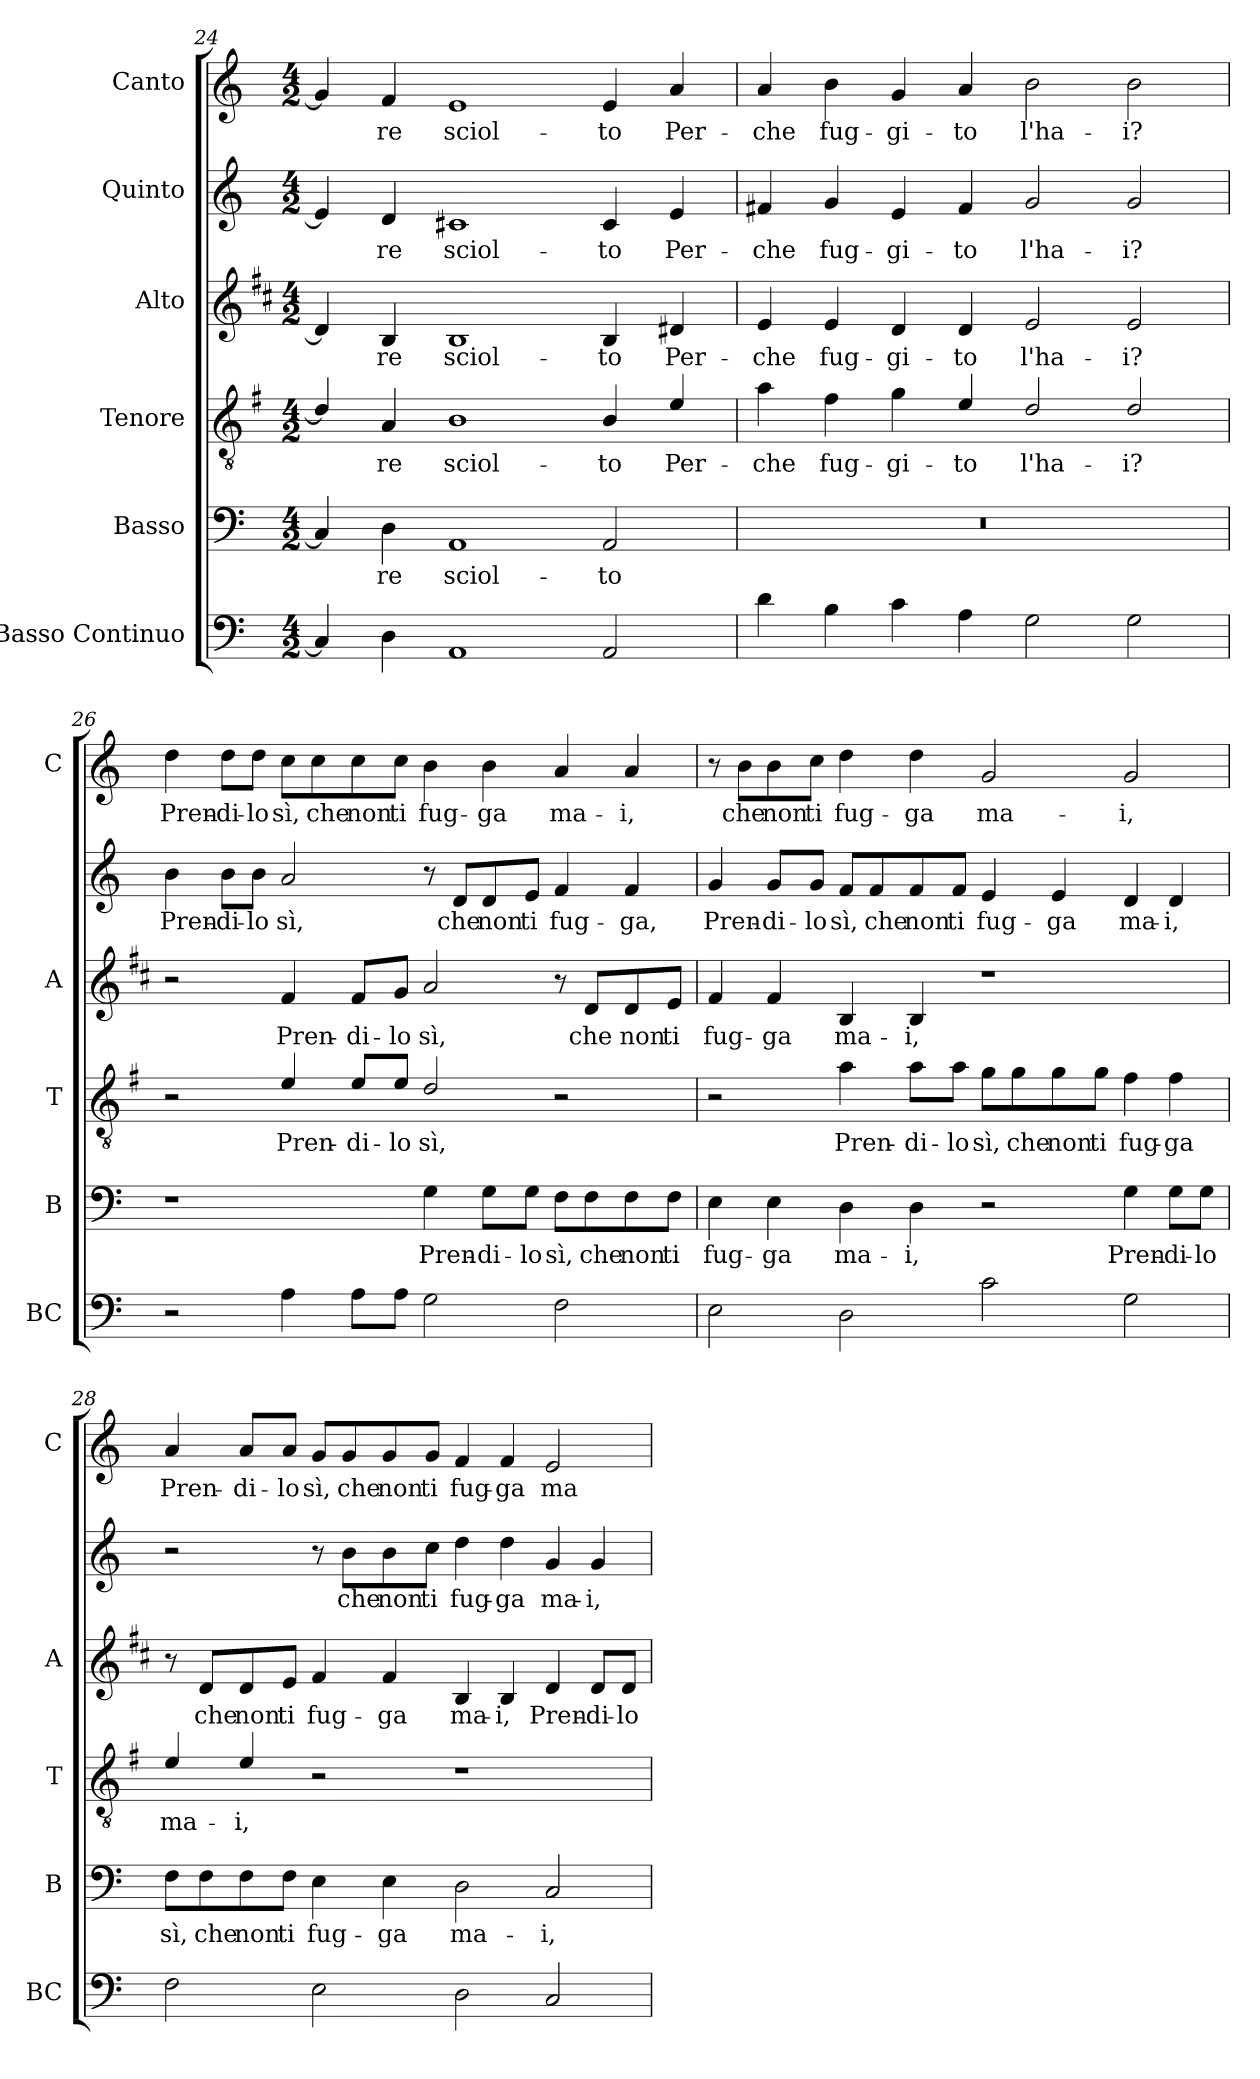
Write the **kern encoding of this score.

**kern	**kern	**text	**kern	**text	**kern	**text	**kern	**text	**kern	**text
*part6	*part5	*part5	*part4	*part4	*part3	*part3	*part2	*part2	*part1	*part1
*staff6	*staff5	*staff5	*staff4	*staff4	*staff3	*staff3	*staff2	*staff2	*staff1	*staff1
*I"Basso Continuo	*I"Basso	*	*I"Tenore	*	*I"Alto	*	*I"Quinto	*	*I"Canto	*
*I'BC	*I'B	*	*I'T	*	*I'A	*	*	*	*I'C	*
*clefF4	*clefF4	*	*clefGv2	*	*clefG2	*	*clefG2	*	*clefG2	*
*	*	*	*ITrd4c7	*	*ITrd1c2	*	*	*	*	*
*k[]	*k[]	*	*k[]	*	*k[]	*	*k[]	*	*k[]	*
*C:	*C:	*	*C:	*	*C:	*	*C:	*	*C:	*
*M4/2	*M4/2	*	*M4/2	*	*M4/2	*	*M4/2	*	*M4/2	*
=24	=24	=24	=24	=24	=24	=24	=24	=24	=24	=24
4C/]	4C/]	.	4G/]	.	4c/]	.	4e/]	.	4g/]	.
!	!	!LO:LY:b	!	!LO:LY:b	!	!LO:LY:b	!	!LO:LY:b	!	!LO:LY:b
4D\	4D\	-re	4D/	-re	4A/	-re	4d/	-re	4f/	-re
!	!	!LO:LY:b	!	!LO:LY:b	!	!LO:LY:b	!	!LO:LY:b	!	!LO:LY:b
1AA	1AA	sciol-	1E	sciol-	1A	sciol-	1c#X	sciol-	1e	sciol-
!	!	!LO:LY:b	!	!LO:LY:b	!	!LO:LY:b	!	!LO:LY:b	!	!LO:LY:b
2AA/	2AA/	-to	4E/	-to	4A/	-to	4c#/	-to	4e/	-to
!	!	!	!	!LO:LY:b	!	!LO:LY:b	!	!LO:LY:b	!	!LO:LY:b
.	.	.	4A/	Per-	4c#X/	Per-	4e/	Per-	4a/	Per-
=25	=25	=25	=25	=25	=25	=25	=25	=25	=25	=25
!	!	!	!	!LO:LY:b	!	!LO:LY:b	!	!LO:LY:b	!	!LO:LY:b
4d\	0r	.	4d\	-che	4d/	-che	4f#X/	-che	4a/	-che
!	!	!	!	!LO:LY:b	!	!LO:LY:b	!	!LO:LY:b	!	!LO:LY:b
4B\	.	.	4B\	fug-	4d/	fug-	4g/	fug-	4b\	fug-
!	!	!	!	!LO:LY:b	!	!LO:LY:b	!	!LO:LY:b	!	!LO:LY:b
4c\	.	.	4c\	-gi-	4c/	-gi-	4e/	-gi-	4g/	-gi-
!	!	!	!	!LO:LY:b	!	!LO:LY:b	!	!LO:LY:b	!	!LO:LY:b
4A\	.	.	4A/	-to	4c/	-to	4f#/	-to	4a/	-to
!	!	!	!	!LO:LY:b	!	!LO:LY:b	!	!LO:LY:b	!	!LO:LY:b
2G\	.	.	2G/	l'ha-	2d/	l'ha-	2g/	l'ha-	2b\	l'ha-
!	!	!	!	!LO:LY:b	!	!LO:LY:b	!	!LO:LY:b	!	!LO:LY:b
2G\	.	.	2G/	-i?	2d/	-i?	2g/	-i?	2b\	-i?
!!LO:LB:g=z
=26	=26	=26	=26	=26	=26	=26	=26	=26	=26	=26
!	!	!	!	!	!	!	!	!LO:LY:b	!	!LO:LY:b
2r	1r	.	2r	.	2r	.	4b\	Pren-	4dd\	Pren-
!	!	!	!	!	!	!	!	!LO:LY:b	!	!LO:LY:b
.	.	.	.	.	.	.	8b\L	-di-	8dd\L	-di-
!	!	!	!	!	!	!	!	!LO:LY:b	!	!LO:LY:b
.	.	.	.	.	.	.	8b\J	-lo	8dd\J	-lo
!	!	!	!	!LO:LY:b	!	!LO:LY:b	!	!LO:LY:b	!	!LO:LY:b
4A\	.	.	4A/	Pren-	4e/	Pren-	2a/	sì,	8cc\L	sì,
!	!	!	!	!	!	!	!	!	!	!LO:LY:b
.	.	.	.	.	.	.	.	.	8cc\	che
!	!	!	!	!LO:LY:b	!	!LO:LY:b	!	!	!	!LO:LY:b
8A\L	.	.	8A/L	-di-	8e/L	-di-	.	.	8cc\	non
!	!	!	!	!LO:LY:b	!	!LO:LY:b	!	!	!	!LO:LY:b
8A\J	.	.	8A/J	-lo	8f/J	-lo	.	.	8cc\J	ti
!	!	!LO:LY:b	!	!LO:LY:b	!	!LO:LY:b	!	!	!	!LO:LY:b
2G\	4G\	Pren-	2G/	sì,	2g/	sì,	8r	.	4b\	fug-
!	!	!	!	!	!	!	!	!LO:LY:b	!	!
.	.	.	.	.	.	.	8d/L	che	.	.
!	!	!LO:LY:b	!	!	!	!	!	!LO:LY:b	!	!LO:LY:b
.	8G\L	-di-	.	.	.	.	8d/	non	4b\	-ga
!	!	!LO:LY:b	!	!	!	!	!	!LO:LY:b	!	!
.	8G\J	-lo	.	.	.	.	8e/J	ti	.	.
!	!	!LO:LY:b	!	!	!	!	!	!LO:LY:b	!	!LO:LY:b
2F\	8F\L	sì,	2r	.	8r	.	4f/	fug-	4a/	ma-
!	!	!LO:LY:b	!	!	!	!LO:LY:b	!	!	!	!
.	8F\	che	.	.	8c/L	che	.	.	.	.
!	!	!LO:LY:b	!	!	!	!LO:LY:b	!	!LO:LY:b	!	!LO:LY:b
.	8F\	non	.	.	8c/	non	4f/	-ga,	4a/	-i,
!	!	!LO:LY:b	!	!	!	!LO:LY:b	!	!	!	!
.	8F\J	ti	.	.	8d/J	ti	.	.	.	.
=27	=27	=27	=27	=27	=27	=27	=27	=27	=27	=27
!	!	!LO:LY:b	!	!	!	!LO:LY:b	!	!LO:LY:b	!	!
2E\	4E\	fug-	2r	.	4e/	fug-	4g/	Pren-	8r	.
!	!	!	!	!	!	!	!	!	!	!LO:LY:b
.	.	.	.	.	.	.	.	.	8b\L	che
!	!	!LO:LY:b	!	!	!	!LO:LY:b	!	!LO:LY:b	!	!LO:LY:b
.	4E\	-ga	.	.	4e/	-ga	8g/L	-di-	8b\	non
!	!	!	!	!	!	!	!	!LO:LY:b	!	!LO:LY:b
.	.	.	.	.	.	.	8g/J	-lo	8cc\J	ti
!	!	!LO:LY:b	!	!LO:LY:b	!	!LO:LY:b	!	!LO:LY:b	!	!LO:LY:b
2D\	4D\	ma-	4d\	Pren-	4A/	ma-	8f/L	sì,	4dd\	fug-
!	!	!	!	!	!	!	!	!LO:LY:b	!	!
.	.	.	.	.	.	.	8f/	che	.	.
!	!	!LO:LY:b	!	!LO:LY:b	!	!LO:LY:b	!	!LO:LY:b	!	!LO:LY:b
.	4D\	-i,	8d\L	-di-	4A/	-i,	8f/	non	4dd\	-ga
!	!	!	!	!LO:LY:b	!	!	!	!LO:LY:b	!	!
.	.	.	8d\J	-lo	.	.	8f/J	ti	.	.
!	!	!	!	!LO:LY:b	!	!	!	!LO:LY:b	!	!LO:LY:b
2c\	2r	.	8c\L	sì,	1r	.	4e/	fug-	2g/	ma-
!	!	!	!	!LO:LY:b	!	!	!	!	!	!
.	.	.	8c\	che	.	.	.	.	.	.
!	!	!	!	!LO:LY:b	!	!	!	!LO:LY:b	!	!
.	.	.	8c\	non	.	.	4e/	-ga	.	.
!	!	!	!	!LO:LY:b	!	!	!	!	!	!
.	.	.	8c\J	ti	.	.	.	.	.	.
!	!	!LO:LY:b	!	!LO:LY:b	!	!	!	!LO:LY:b	!	!LO:LY:b
2G\	4G\	Pren-	4B\	fug-	.	.	4d/	ma-	2g/	-i,
!	!	!LO:LY:b	!	!LO:LY:b	!	!	!	!LO:LY:b	!	!
.	8G\L	-di-	4B\	-ga	.	.	4d/	-i,	.	.
!	!	!LO:LY:b	!	!	!	!	!	!	!	!
.	8G\J	-lo	.	.	.	.	.	.	.	.
!!LO:PB:g=z
=28	=28	=28	=28	=28	=28	=28	=28	=28	=28	=28
!	!	!LO:LY:b	!	!LO:LY:b	!	!	!	!	!	!LO:LY:b
2F\	8F\L	sì,	4A/	ma-	8r	.	2r	.	4a/	Pren-
!	!	!LO:LY:b	!	!	!	!LO:LY:b	!	!	!	!
.	8F\	che	.	.	8c/L	che	.	.	.	.
!	!	!LO:LY:b	!	!LO:LY:b	!	!LO:LY:b	!	!	!	!LO:LY:b
.	8F\	non	4A/	-i,	8c/	non	.	.	8a/L	-di-
!	!	!LO:LY:b	!	!	!	!LO:LY:b	!	!	!	!LO:LY:b
.	8F\J	ti	.	.	8d/J	ti	.	.	8a/J	-lo
!	!	!LO:LY:b	!	!	!	!LO:LY:b	!	!	!	!LO:LY:b
2E\	4E\	fug-	2r	.	4e/	fug-	8r	.	8g/L	sì,
!	!	!	!	!	!	!	!	!LO:LY:b	!	!LO:LY:b
.	.	.	.	.	.	.	8b\L	che	8g/	che
!	!	!LO:LY:b	!	!	!	!LO:LY:b	!	!LO:LY:b	!	!LO:LY:b
.	4E\	-ga	.	.	4e/	-ga	8b\	non	8g/	non
!	!	!	!	!	!	!	!	!LO:LY:b	!	!LO:LY:b
.	.	.	.	.	.	.	8cc\J	ti	8g/J	ti
!	!	!LO:LY:b	!	!	!	!LO:LY:b	!	!LO:LY:b	!	!LO:LY:b
2D\	2D\	ma-	1r	.	4A/	ma-	4dd\	fug-	4f/	fug-
!	!	!	!	!	!	!LO:LY:b	!	!LO:LY:b	!	!LO:LY:b
.	.	.	.	.	4A/	-i,	4dd\	-ga	4f/	-ga
!	!	!LO:LY:b	!	!	!	!LO:LY:b	!	!LO:LY:b	!	!LO:LY:b
2C/	2C/	-i,	.	.	4c/	Pren-	4g/	ma-	2e/	ma-
!	!	!	!	!	!	!LO:LY:b	!	!LO:LY:b	!	!
.	.	.	.	.	8c/L	-di-	4g/	-i,	.	.
!	!	!	!	!	!	!LO:LY:b	!	!	!	!
.	.	.	.	.	8c/J	-lo	.	.	.	.
=	=	=	=	=	=	=	=	=	=	=
*-	*-	*-	*-	*-	*-	*-	*-	*-	*-	*-
